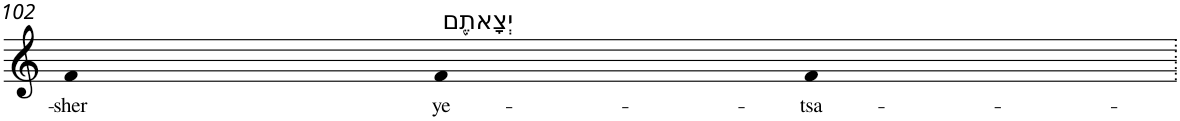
**kern	**text
*part1	*part1
*staff1	*staff1
*I"Piano	*
*I'Pno	*
!!LO:PB:g=z
*clefG2	*
*k[]	*
=102	=102
!	!LO:LY:b
4f	-sher
!LO:TX:a:t=יְצָאתֶ֖ם	!
!	!LO:LY:b
4f	ye-
!	!LO:LY:b
4f	-tsa-
=.	=.
*-	*-
